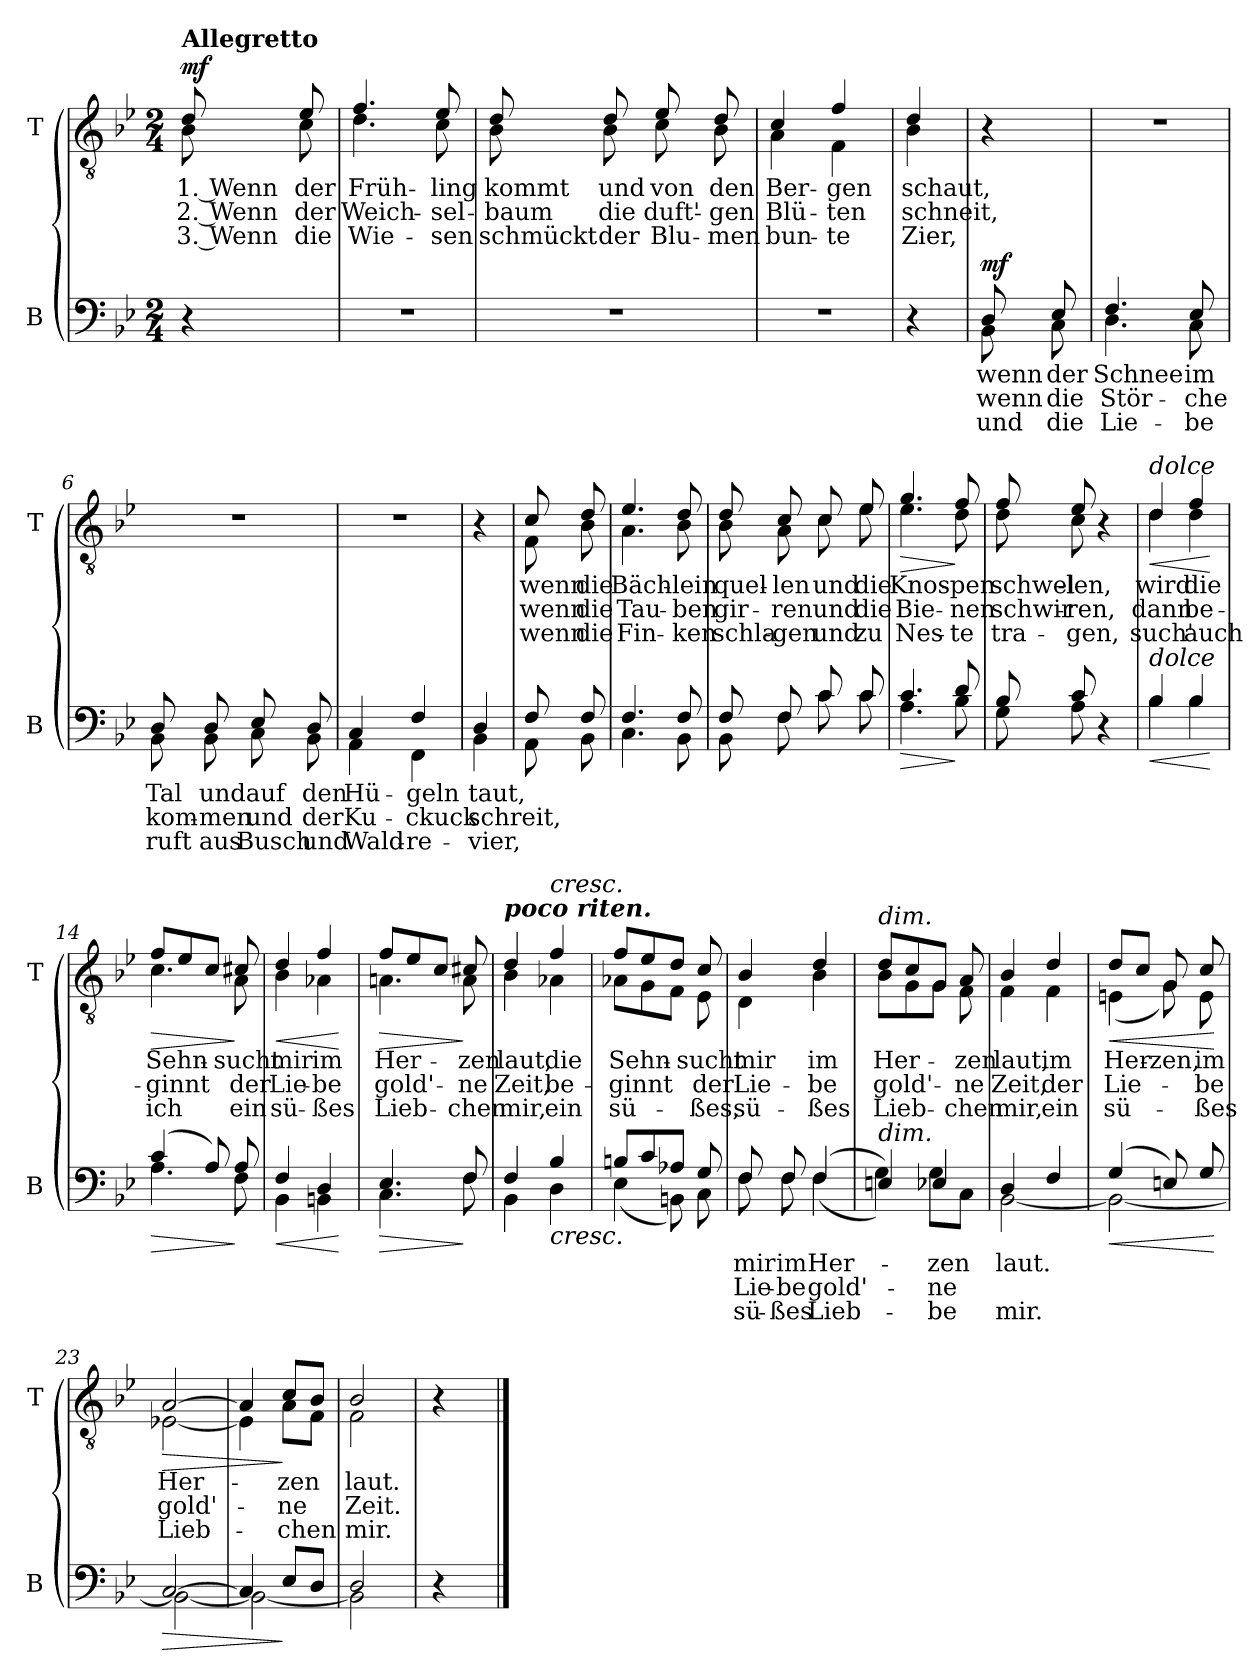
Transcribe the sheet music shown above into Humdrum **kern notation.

**kern	**text	**text	**text	**dynam	**kern	**text	**text	**text	**dynam
*part2	*part2	*part2	*part2	*part2	*part1	*part1	*part1	*part1	*part1
*staff2	*staff2	*staff2	*staff2	*staff2	*staff1	*staff1	*staff1	*staff1	*staff1
*I"B	*	*	*	*	*I"T	*	*	*	*
*I'B	*	*	*	*	*I'T	*	*	*	*
*clefF4	*	*	*	*	*clefGv2	*	*	*	*
*k[b-e-]	*	*	*	*	*k[b-e-]	*	*	*	*
*M2/4	*	*	*	*	*M2/4	*	*	*	*
*MM88	*	*	*	*	*MM88	*	*	*	*
=	=	=	=	=	=	=	=	=	=
*	*	*	*	*	*^	*	*	*	*
!	!	!	!	!	!LO:TX:a:B:t=Allegretto	!	!	!	!	!
!	!	!	!	!	!	!	!	!	!	!LO:DY:a
4r	.	.	.	.	8d/	8B-\	1. Wenn	2. Wenn	3. Wenn	mf
.	.	.	.	.	8e-/	8c\	der	der	die	.
=1	=1	=1	=1	=1	=1	=1	=1	=1	=1	=1
2r	.	.	.	.	4.f/	4.d\	Früh-	Weich-	Wie-	.
.	.	.	.	.	8e-/	8c\	-ling	-sel-	-sen	.
=2	=2	=2	=2	=2	=2	=2	=2	=2	=2	=2
2r	.	.	.	.	8d/	8B-\	kommt	-baum	schmückt	.
.	.	.	.	.	8d/	8B-\	und	die	der	.
.	.	.	.	.	8e-/	8c\	von	duft'-	Blu-	.
.	.	.	.	.	8d/	8B-\	den	-gen	-men	.
=3	=3	=3	=3	=3	=3	=3	=3	=3	=3	=3
2r	.	.	.	.	4c/	4A\	Ber-	Blü-	bun-	.
.	.	.	.	.	4f/	4F\	-gen	-ten	-te	.
=4	=4	=4	=4	=4	=4	=4	=4	=4	=4	=4
4r	.	.	.	.	4d/	4B-\	schaut,	schneit,	Zier,	.
!!LO:LB:g=z
=4X1	=4X1	=4X1	=4X1	=4X1	=4X1	=4X1	=4X1	=4X1	=4X1	=4X1
*^	*	*	*	*	*	*	*	*	*	*
!	!	!	!	!	!LO:DY:a	!	!	!	!	!	!
*	*	*	*	*	*	*v	*v	*	*	*	*
8D/	8BB-\	wenn	wenn	und	mf	4r	.	.	.	.
8E-/	8C\	der	die	die	.	.	.	.	.	.
=5	=5	=5	=5	=5	=5	=5	=5	=5	=5	=5
4.F/	4.D\	Schnee	Stör-	Lie-	.	2r	.	.	.	.
8E-/	8C\	im	-che	-be	.	.	.	.	.	.
=6	=6	=6	=6	=6	=6	=6	=6	=6	=6	=6
8D/	8BB-\	Tal	kom-	ruft	.	2r	.	.	.	.
8D/	8BB-\	und	-men	aus	.	.	.	.	.	.
8E-/	8C\	auf	und	Busch	.	.	.	.	.	.
8D/	8BB-\	den	der	und	.	.	.	.	.	.
=7	=7	=7	=7	=7	=7	=7	=7	=7	=7	=7
4C/	4AA\	Hü-	Ku-	Wald-	.	2r	.	.	.	.
4F/	4FF\	-geln	-ckuck	-re-	.	.	.	.	.	.
=8	=8	=8	=8	=8	=8	=8	=8	=8	=8	=8
4D/	4BB-\	taut,	schreit,	-vier,	.	4r	.	.	.	.
!!LO:LB:g=z
=8X2	=8X2	=8X2	=8X2	=8X2	=8X2	=8X2	=8X2	=8X2	=8X2	=8X2
*	*	*	*	*	*	*^	*	*	*	*
8F/	8AA\	.	.	.	.	8c/	8F\	wenn	wenn	wenn	.
8F/	8BB-\	.	.	.	.	8d/	8B-\	die	die	die	.
=9	=9	=9	=9	=9	=9	=9	=9	=9	=9	=9	=9
4.F/	4.C\	.	.	.	.	4.e-/	4.A\	Bäch-	Tau-	Fin-	.
8F/	8BB-\	.	.	.	.	8d/	8B-\	-lein	-ben	-ken	.
=10	=10	=10	=10	=10	=10	=10	=10	=10	=10	=10	=10
8F/	8BB-\	.	.	.	.	8d/	8B-\	quel-	gir-	schla-	.
8F/	8F\	.	.	.	.	8c/	8A\	-len	-ren	-gen	.
8c/	8c\	.	.	.	.	8c/	8c\	und	und	und	.
8c/	8c\	.	.	.	.	8e-/	8e-\	die	die	zu	.
=11	=11	=11	=11	=11	=11	=11	=11	=11	=11	=11	=11
!	!	!	!	!	!LO:HP:b	!	!	!	!	!	!LO:HP:b
4.c/	4.A\	.	.	.	>	4.g/	4.e-\	Knos-	Bie-	Nes-	>
8d/	8B-\	.	.	.	]	8f/	8d\	-pen	-nen	-te	]
=12	=12	=12	=12	=12	=12	=12	=12	=12	=12	=12	=12
8B-/	8G\	.	.	.	.	8f/	8d\	schwel-	schwir-	tra-	.
8c/	8A\	.	.	.	.	8e-/	8c\	-len,	-ren,	-gen,	.
4r	4ryy	.	.	.	.	4r	4ryy	.	.	.	.
!!LO:LB:g=z	!!
=13	=13	=13	=13	=13	=13	=13	=13	=13	=13	=13	=13
!	!	!	!	!	!	!LO:TX:a:i:t=dolce	!	!	!	!	!
!LO:TX:a:i:t=dolce	!	!	!	!	!	!	!	!	!	!	!
!	!	!	!	!	!LO:HP:b	!	!	!	!	!	!LO:HP:b
4B-/	4B-\	.	.	.	<	4d/	4d\	wird	dann	such'	<
4B-/	4B-\	.	.	.	.	4f/	4d\	die	be-	auch	.
*v	*v	*	*	*	*	*	*	*	*	*	*
*	*	*	*	*	*v	*v	*	*	*	*
.	.	.	.	[	.	.	.	.	[
=14	=14	=14	=14	=14	=14	=14	=14	=14	=14
!	!	!	!	!LO:HP:b	!	!	!	!	!LO:HP:b
*^	*	*	*	*	*^	*	*	*	*
(4c/	4.A\	.	.	.	>	8f/L	4.c\	Sehn-	-ginnt	ich	>
.	.	.	.	.	.	8e-/	.	.	.	.	.
8A/)	.	.	.	.	.	8c/J	.	.	.	.	.
8A/	8F\	.	.	.	]	8c#X/	8A\	-sucht	der	ein	]
=15	=15	=15	=15	=15	=15	=15	=15	=15	=15	=15	=15
!	!	!	!	!	!LO:HP:b	!	!	!	!	!	!LO:HP:b
4F/	4BB-\	.	.	.	<	4d/	4B-\	mir	Lie-	sü-	<
4D/	4BBn\	.	.	.	.	4f/	4A-X\	im	-be	-ßes	.
*v	*v	*	*	*	*	*	*	*	*	*	*
*	*	*	*	*	*v	*v	*	*	*	*
.	.	.	.	[	.	.	.	.	[
=16	=16	=16	=16	=16	=16	=16	=16	=16	=16
!	!	!	!	!LO:HP:b	!	!	!	!	!LO:HP:b
*^	*	*	*	*	*^	*	*	*	*
4.E-/	4.C\	.	.	.	>	8f/L	4.An\	Her-	gold'-	Lieb-	>
.	.	.	.	.	.	8e-/	.	.	.	.	.
.	.	.	.	.	.	8c/J	.	.	.	.	.
8F/	8F\	.	.	.	]	8c#X/	8A\	-zen	-ne	-chen	]
=17	=17	=17	=17	=17	=17	=17	=17	=17	=17	=17	=17
!	!	!	!	!	!	!LO:TX:a:Bi:t=poco riten.	!	!	!	!	!
4F/	4BB-\	.	.	.	.	4d/	4B-\	laut,	Zeit,	mir,	.
!	!	!	!	!	!	!LO:TX:a:i:t=cresc.	!	!	!	!	!
!LO:TX:b:i:t=cresc.	!	!	!	!	!	!	!	!	!	!	!
4B-/	4D\	.	.	.	.	4f/	4A-X\	die	be-	ein	.
=18	=18	=18	=18	=18	=18	=18	=18	=18	=18	=18	=18
8Bn/L	(4E-\	.	.	.	.	8f/L	8A-X\L	Sehn-	-ginnt	sü-	.
8c/	.	.	.	.	.	8e-/	8G\	.	.	.	.
8A-X/J	8BBn\)	.	.	.	.	8d/J	8F\J	.	.	.	.
8G/	8C\	.	.	.	.	8c/	8E-\	-sucht	der	-ßes,	.
!!LO:LB:g=z	!!
=19	=19	=19	=19	=19	=19	=19	=19	=19	=19	=19	=19
8F/	8F\	mir	Lie-	sü-	.	4B-/	4D\	mir	Lie-	sü-	.
8F/	8F\	im	-be	-ßes	.	.	.	.	.	.	.
(4F/	(>4F\	Her-	gold'-	Lieb-	.	4d/	4B-\	im	-be	-ßes	.
=20	=20	=20	=20	=20	=20	=20	=20	=20	=20	=20	=20
!	!	!	!	!	!	!LO:TX:a:i:t=dim.	!	!	!	!	!
!LO:TX:a:i:t=dim.	!	!	!	!	!	!	!	!	!	!	!
4En/)	4G\)	.	.	.	.	8d/L	8B-\L	Her-	gold'-	Lieb-	.
.	.	.	.	.	.	8c/	8G\	.	.	.	.
4E-X/	8G\L	-zen	-ne	-be	.	8G/J	8G\J	.	.	.	.
.	8C\J	.	.	.	.	8A/	8F\	-zen	-ne	-chen	.
=21	=21	=21	=21	=21	=21	=21	=21	=21	=21	=21	=21
4D/	[2BB-\	laut.	.	mir.	.	4B-/	4F\	laut,	Zeit,	mir,	.
4F/	.	.	.	.	.	4d/	4F\	im	der	ein	.
=22	=22	=22	=22	=22	=22	=22	=22	=22	=22	=22	=22
!	!	!	!	!	!LO:HP:b	!	!	!	!	!	!LO:HP:b
(4G/	2BB-\_	.	.	.	<	8d/L	(4En\	Her-	Lie-	sü-	<
.	.	.	.	.	.	8c/J	.	.	.	.	.
8En/)	.	.	.	.	.	8G/	8G\)	-zen,	.	.	.
8G/	.	.	.	.	.	8c/	8E\	im	-be	-ßes	.
*v	*v	*	*	*	*	*	*	*	*	*	*
*	*	*	*	*	*v	*v	*	*	*	*
.	.	.	.	[	.	.	.	.	[
=23	=23	=23	=23	=23	=23	=23	=23	=23	=23
!	!	!	!	!LO:HP:b	!	!	!	!	!LO:HP:b
*^	*	*	*	*	*^	*	*	*	*
[2C/	2BB-\_	.	.	.	>	[2A/	[2E-X\	Her-	gold'-	-Lieb-	>
=24	=24	=24	=24	=24	=24	=24	=24	=24	=24	=24	=24
4C/]	2BB-\_	.	.	.	.	4A/]	4E-\]	.	.	.	.
8E-/L	.	.	.	.	]	8c/L	8A\L	-zen	-ne	-chen	]
8D/J	.	.	.	.	.	8B-/J	8F\J	.	.	.	.
=25	=25	=25	=25	=25	=25	=25	=25	=25	=25	=25	=25
2D/	2BB-\]	.	.	.	.	2B-/	2F\	laut.	Zeit.	mir.	.
*v	*v	*	*	*	*	*	*	*	*	*	*
*	*	*	*	*	*v	*v	*	*	*	*
=26	=26	=26	=26	=26	=26	=26	=26	=26	=26
4r	.	.	.	.	4r	.	.	.	.
==	==	==	==	==	==	==	==	==	==
*-	*-	*-	*-	*-	*-	*-	*-	*-	*-
